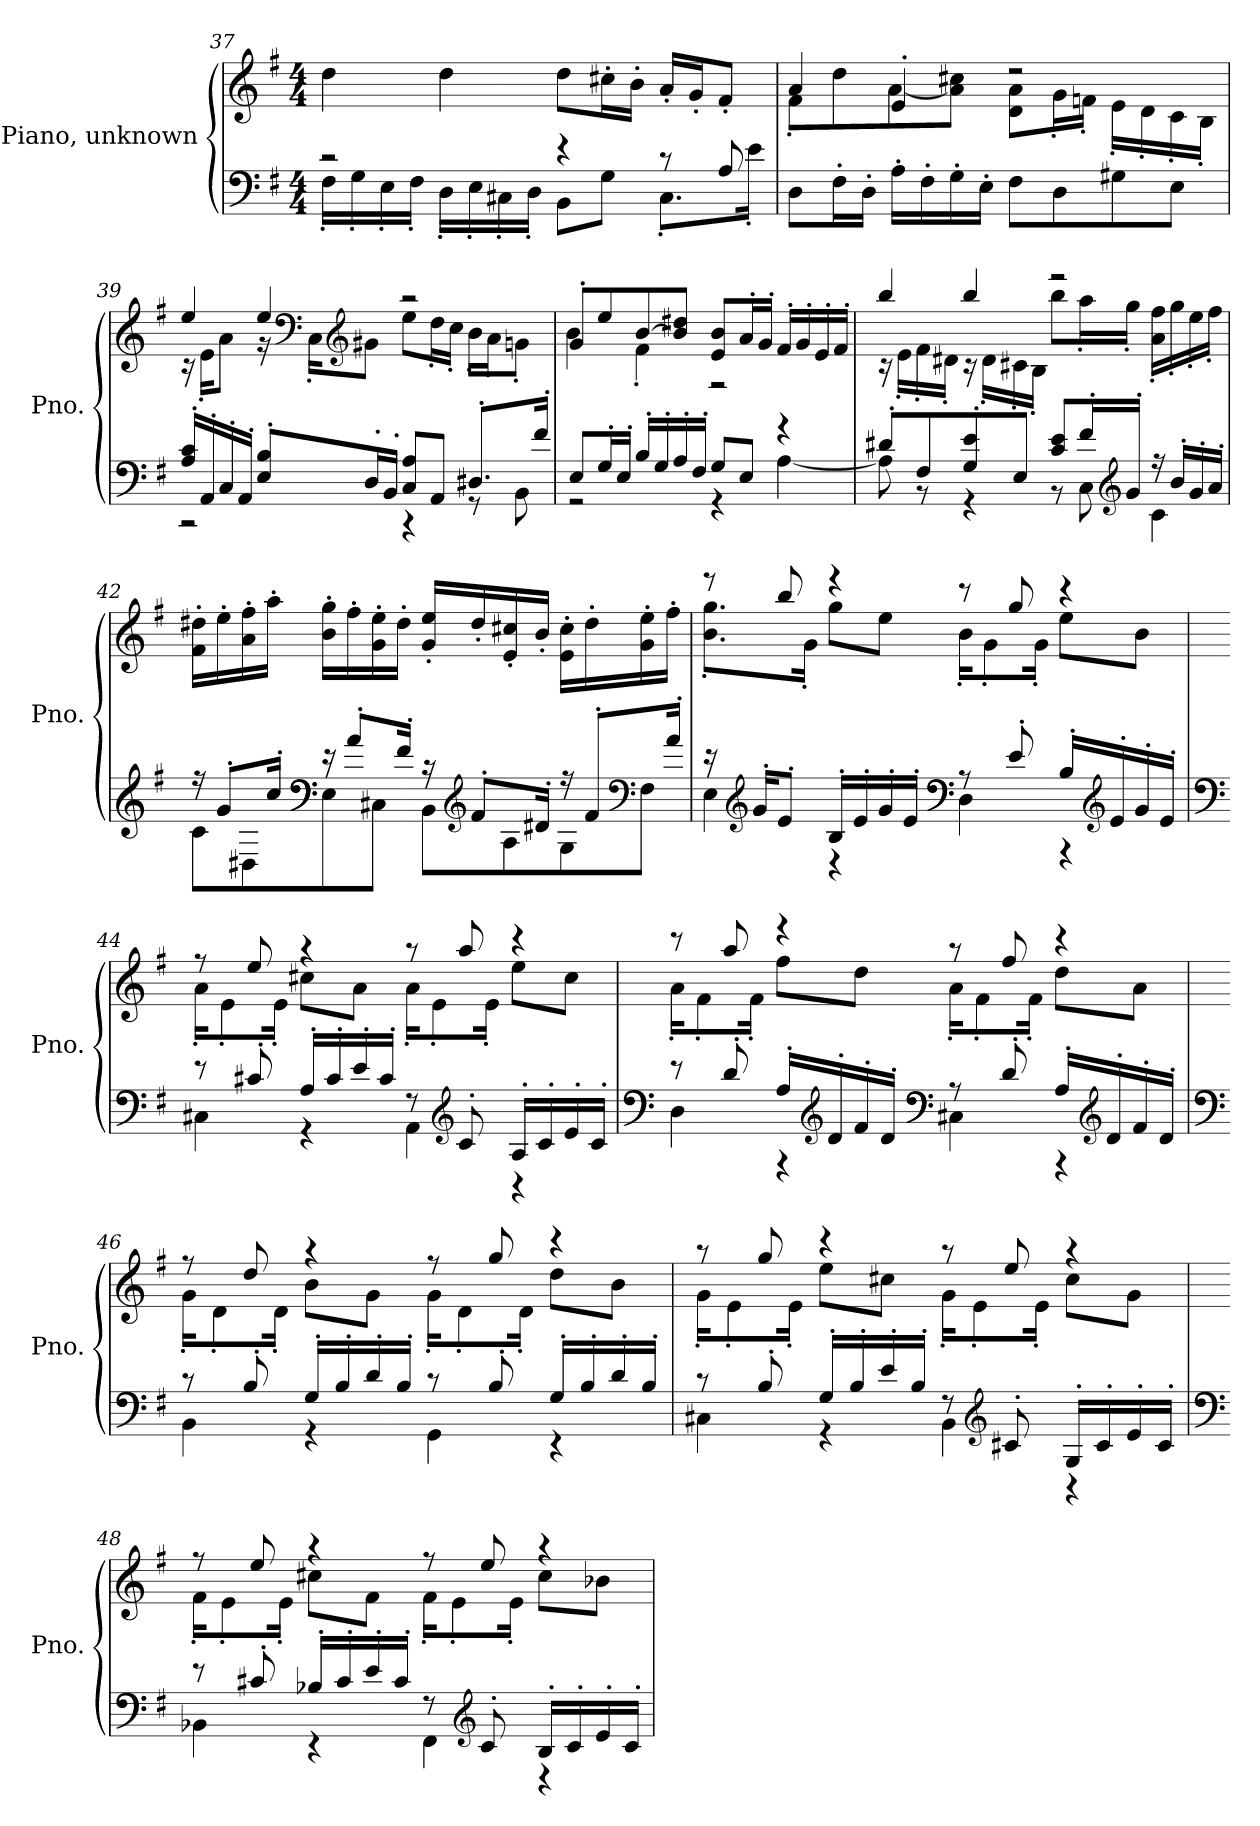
**kern	**kern
*part1	*part1
*staff2	*staff1
*I"Piano, unknown	*
*I'Pno.	*
*clefF4	*clefG2
*k[f#]	*k[f#]
*M4/4	*M4/4
=37	=37
*^	*
2r	16F#'\LL	4dd\
.	16G'\	.
.	16E'\	.
.	16F#'\JJ	.
.	16D'\LL	4dd\
.	16E'\	.
.	16C#X'\	.
.	16D'\JJ	.
4r	8BB\L	8dd\L
.	8G\J	16cc#X'\L
.	.	16b'\JJ
8r	8.C#'\L	16a'/LL
.	.	16g'/J
8A/	.	8f#'/J
.	16e'\Jk	.
*v	*v	*
!!LO:PB:g=z
=38	=38
*	*^
8D\L	4a/	8f#'\L
16F#'\L	.	8dd\
16D'\JJ	.	.
16A'\LL	4e'/	[8a\
16F#'\	.	.
16G'\	.	8a\] 8cc#X\J
16E'\JJ	.	.
8F#\L	2r	8d\ 8a\L
8D\	.	16g'\L
.	.	16fn'\JJ
8G#X\	.	16e'\LL
.	.	16d'\
8E\J	.	16c'\
.	.	16B'\JJ
=39	=39	=39
*^	*	*
16A/' 16c/'LL	2r	4ee/	16r
16AA'/	.	.	16e'\KL
16C'/	.	.	8a\J
16AA'/JJ	.	.	.
8E/' 8B/'L	.	4ee/	16r
*	*	*clefF4	*
.	.	.	16C'\KL
*	*	*clefG2	*
16D'/L	.	.	8g#X\J
16BB'/JJ	.	.	.
8C/ 8A/L	4r	2r	8ee\L
8AA/J	.	.	16dd'\L
.	.	.	16cc'\JJ
8.D#X'/L	8r	.	16b'\LL
.	.	.	16a'\J
.	8BB\	.	8gn'\J
16f#'/Jk	.	.	.
!!LO:LB:g=z	!!
=40	=40	=40	=40
8E/L	2r	8g'/L	4b\
16G'/L	.	8ee/	.
16E'/JJ	.	.	.
16B'/LL	.	[8b/	4f#'\
16G'/	.	.	.
16A'/	.	8b/] 8dd#X/J	.
16F#'/JJ	.	.	.
8G/L	4r	8e/ 8b/L	2r
8E/J	.	16a'/L	.
.	.	16g'/JJ	.
4r	[4A\	16f#'/LL	.
.	.	16g'/	.
.	.	16e'/	.
.	.	16f#'/JJ	.
=41	=41	=41	=41
8d#X'/L	8A\]	4bb/	16r
.	.	.	16e'\LL
8F#/	8r	.	16f#'\
.	.	.	16d#X'\JJ
8G/' 8e/'	4r	4bb/	16r
.	.	.	16d#'\LL
8E/J	.	.	16c#X'\
.	.	.	16B'\JJ
8c/ 8e/L	8r	2r	8bb\L
16f#'/L	8C\	.	16aa'\L
*clefG2	*	*	*
16g'/JJ	.	.	16gg'\JJ
16r	4c\	.	16a\' 16ff#\'LL
16b'/LL	.	.	16gg'\
16g'/	.	.	16ee'\
16a'/JJ	.	.	16ff#'\JJ
*	*	*v	*v
!!LO:LB:g=z
=42	=42	=42
16r	8c\L	16f#\' 16dd#X\'LL
8g'/L	.	16ee'\
.	8D#X\	16a\' 16ff#\'
16cc'/Jk	.	16aa'\JJ
*clefF4	*	*
16r	8E\	16b\' 16gg\'LL
8a'/L	.	16ff#'\
.	8C#X\J	16g\' 16ee\'
16f#'/Jk	.	16dd#'\JJ
16r	8BB\L	16g/' 16ee/'LL
*clefG2	*	*
8f#'/L	.	16dd#'/
.	8A\	16e/' 16cc#X/'
16d#X'/Jk	.	16b'/JJ
16r	8G\	16e\' 16cc#\'LL
8f#'/L	.	16dd#'\
*clefF4	*	*
.	8F#\J	16g\' 16ee\'
16a'/Jk	.	16ff#'\JJ
!!LO:LB:g=z
=43	=43	=43
*	*	*^
16r	4E\	8r	8.b\' 8.gg\'L
*clefG2	*	*	*
16g'/KL	.	.	.
8e'/J	.	8bb/	.
.	.	.	16g'\Jk
16B'/LL	4r	4r	8gg\L
16e'/	.	.	.
16g'/	.	.	8ee\J
16e'/JJ	.	.	.
*clefF4	*	*	*
8r	4D\	8r	16b'\KL
.	.	.	8g'\
8e'/	.	8gg/	.
.	.	.	16g'\Jk
16B'/LL	4r	4r	8ee\L
*clefG2	*	*	*
16e'/	.	.	.
16g'/	.	.	8b\J
16e'/JJ	.	.	.
=44	=44	=44	=44
*clefF4	*	*	*
8r	4C#X\	8r	16a'\KL
.	.	.	8e'\
8c#X'/	.	8ee/	.
.	.	.	16e'\Jk
16A'/LL	4r	4r	8cc#X\L
16c#'/	.	.	.
16e'/	.	.	8a\J
16c#'/JJ	.	.	.
8r	4AA\	8r	16a'\KL
.	.	.	8e'\
*clefG2	*	*	*
8c#'/	.	8aa/	.
.	.	.	16e'\Jk
16A'/LL	4r	4r	8ee\L
16c#'/	.	.	.
16e'/	.	.	8cc#\J
16c#'/JJ	.	.	.
!!LO:LB:g=z	!!
=45	=45	=45	=45
*clefF4	*	*	*
8r	4D\	8r	16a'\KL
.	.	.	8f#'\
8d'/	.	8aa/	.
.	.	.	16f#'\Jk
16A'/LL	4r	4r	8ff#\L
*clefG2	*	*	*
16d'/	.	.	.
16f#'/	.	.	8dd\J
16d'/JJ	.	.	.
*clefF4	*	*	*
8r	4C#X\	8r	16a'\KL
.	.	.	8f#'\
8d'/	.	8ff#/	.
.	.	.	16f#'\Jk
16A'/LL	4r	4r	8dd\L
*clefG2	*	*	*
16d'/	.	.	.
16f#'/	.	.	8a\J
16d'/JJ	.	.	.
=46	=46	=46	=46
*clefF4	*	*	*
8r	4BB\	8r	16g'\KL
.	.	.	8d'\
8B'/	.	8dd/	.
.	.	.	16d'\Jk
16G'/LL	4r	4r	8b\L
16B'/	.	.	.
16d'/	.	.	8g\J
16B'/JJ	.	.	.
8r	4GG\	8r	16g'\KL
.	.	.	8d'\
8B'/	.	8gg/	.
.	.	.	16d'\Jk
16G'/LL	4r	4r	8dd\L
16B'/	.	.	.
16d'/	.	.	8b\J
16B'/JJ	.	.	.
!!LO:LB:g=z	!!
=47	=47	=47	=47
8r	4C#X\	8r	16g'\KL
.	.	.	8e'\
8B'/	.	8gg/	.
.	.	.	16e'\Jk
16G'/LL	4r	4r	8ee\L
16B'/	.	.	.
16e'/	.	.	8cc#X\J
16B'/JJ	.	.	.
8r	4BB\	8r	16g'\KL
.	.	.	8e'\
*clefG2	*	*	*
8c#X'/	.	8ee/	.
.	.	.	16e'\Jk
16G'/LL	4r	4r	8cc#\L
16c#'/	.	.	.
16e'/	.	.	8g\J
16c#'/JJ	.	.	.
=48	=48	=48	=48
*clefF4	*	*	*
8r	4BB-X\	8r	16f#'\KL
.	.	.	8e'\
8c#X'/	.	8ee/	.
.	.	.	16e'\Jk
16B-X'/LL	4r	4r	8cc#X\L
16c#'/	.	.	.
16e'/	.	.	8f#\J
16c#'/JJ	.	.	.
8r	4FF#\	8r	16f#'\KL
.	.	.	8e'\
*clefG2	*	*	*
8c#'/	.	8ee/	.
.	.	.	16e'\Jk
16B-'/LL	4r	4r	8cc#\L
16c#'/	.	.	.
16e'/	.	.	8b-X\J
16c#'/JJ	.	.	.
*v	*v	*	*
*	*v	*v
=	=
*-	*-
